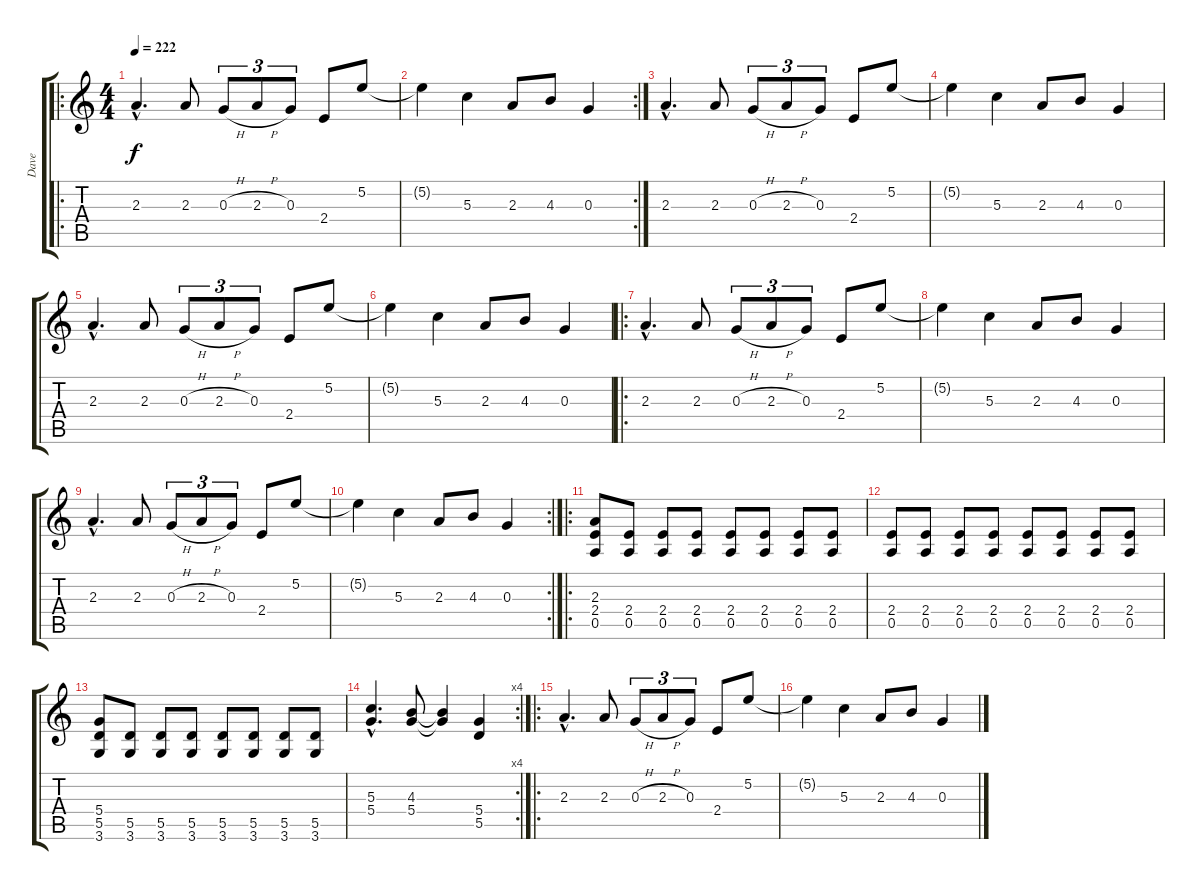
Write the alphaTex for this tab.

\track ("Dave" "Dave") {instrument distortionguitar}
\staff {score tabs}
\tuning (E4 B3 G3 D3 A2 E2) {hide}
\ro
\ts (4 4)
\tempo 222
\clef g2
\ks c
2.3{hac}.4{d dy f instrument distortionguitar} 2.3.8 0.3{h}.8{tu (3 2)} 2.3{h}.8{tu (3 2)} 0.3.8{tu (3 2)} 2.4.8 5.2.8 |
\rc 2
5.2{t}.4 5.3.4 2.3.8 4.3.8 0.3.4 |
2.3{hac}.4{d} 2.3.8 0.3{h}.8{tu (3 2)} 2.3{h}.8{tu (3 2)} 0.3.8{tu (3 2)} 2.4.8 5.2.8 |
5.2{t}.4 5.3.4 2.3.8 4.3.8 0.3.4 |
2.3{hac}.4{d} 2.3.8 0.3{h}.8{tu (3 2)} 2.3{h}.8{tu (3 2)} 0.3.8{tu (3 2)} 2.4.8 5.2.8 |
5.2{t}.4 5.3.4 2.3.8 4.3.8 0.3.4 |
\ro
2.3{hac}.4{d} 2.3.8 0.3{h}.8{tu (3 2)} 2.3{h}.8{tu (3 2)} 0.3.8{tu (3 2)} 2.4.8 5.2.8 |
5.2{t}.4 5.3.4 2.3.8 4.3.8 0.3.4 |
2.3{hac}.4{d} 2.3.8 0.3{h}.8{tu (3 2)} 2.3{h}.8{tu (3 2)} 0.3.8{tu (3 2)} 2.4.8 5.2.8 |
\rc 2
5.2{t}.4 5.3.4 2.3.8 4.3.8 0.3.4 |
\ro
(2.3 2.4 0.5).8 (2.4 0.5).8 (2.4 0.5).8 (2.4 0.5).8 (2.4 0.5).8 (2.4 0.5).8 (2.4 0.5).8 (2.4 0.5).8 |
(2.4 0.5).8 (2.4 0.5).8 (2.4 0.5).8 (2.4 0.5).8 (2.4 0.5).8 (2.4 0.5).8 (2.4 0.5).8 (2.4 0.5).8 |
(5.4 5.5 3.6).8 (5.5 3.6).8 (5.5 3.6).8 (5.5 3.6).8 (5.5 3.6).8 (5.5 3.6).8 (5.5 3.6).8 (5.5 3.6).8 |
\rc 4
(5.3{hac} 5.4{hac}).4{d} (4.3 5.4).8 (4.3{t} 5.4{t}).4 (5.4 5.5).4 |
\ro
2.3{hac}.4{d} 2.3.8 0.3{h}.8{tu (3 2)} 2.3{h}.8{tu (3 2)} 0.3.8{tu (3 2)} 2.4.8 5.2.8 |
5.2{t}.4 5.3.4 2.3.8 4.3.8 0.3.4
